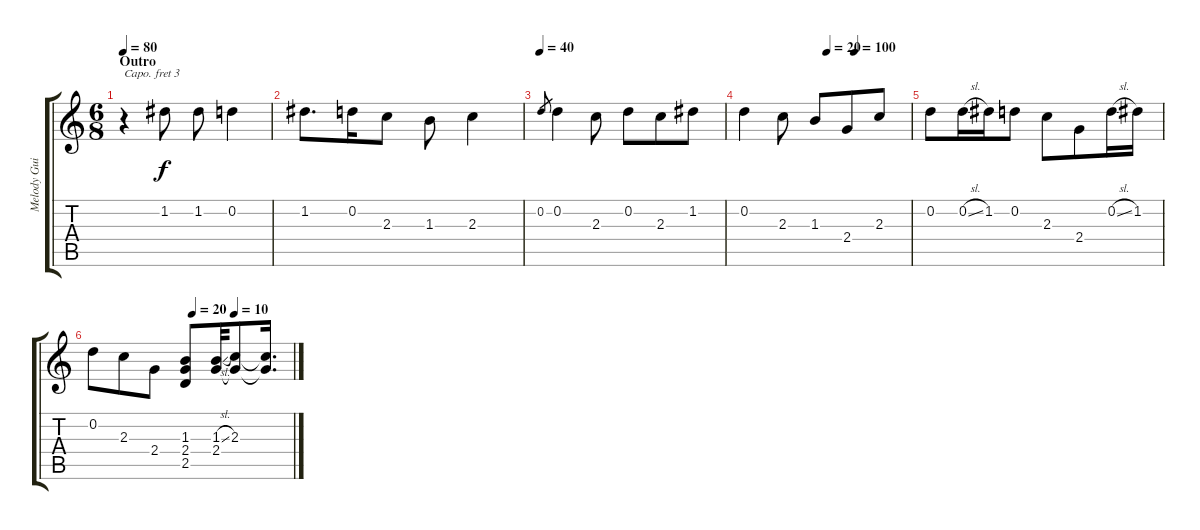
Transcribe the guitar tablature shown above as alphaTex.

\track ("Melody Guitar" "Melody Gui") {instrument acousticguitarnylon}
\staff {score tabs}
\capo 3
\tuning (E4 B3 G3 D3 A2 E2) {hide}
\ts (6 8)
\section ("" "Outro")
\tempo 80
\clef g2
\ks c
r.4{dy f} 1.2.8 1.2.8 0.2.4 |
1.2.8{d} 0.2.16 2.3.8 1.3.8 2.3.4 |
\tempo 40
0.2.8{gr} 0.2.4 2.3.8 0.2.8 2.3.8 1.2.8 |
\tempo (20 0.5)
\tempo (100 0.6666666666666666)
0.2.4 2.3.8 1.3.8 2.4.8 2.3.8 |
0.2.8 0.2{sl}.16 1.2.16 0.2.8 2.3.8 2.4.8 0.2{sl}.16 1.2.16 |
\tempo (20 0.5)
\tempo (10 0.7083333333333334)
0.2.8 2.3.8 2.4.8 (1.3 2.4 2.5).8 (1.3{sl} 2.4).32 (2.3 2.4{t}).8 (2.3{t} 2.4{t}).16{d}
